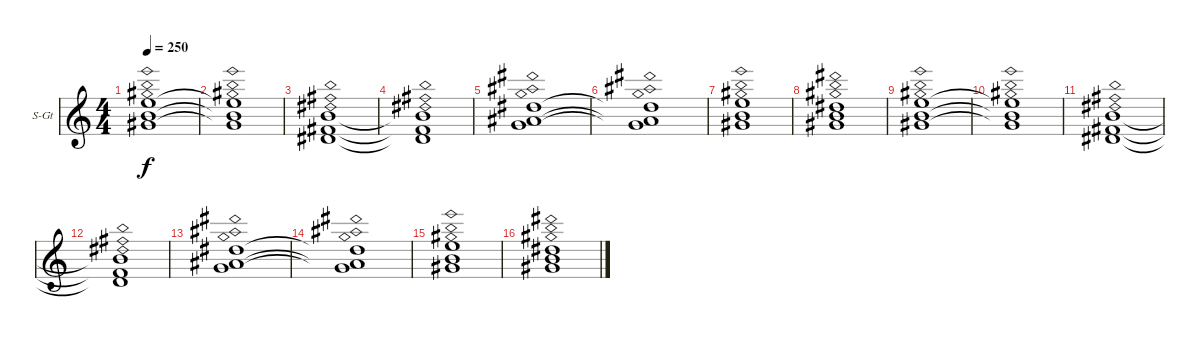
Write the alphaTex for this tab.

\bracketExtendMode groupsimilarinstruments
\firstSystemTrackNameOrientation horizontal
\otherSystemsTrackNameOrientation horizontal
\track ("Billentyûs (Mats Olausson)" "S-Gt") {instrument lead1square}
\staff {score}
\tuning (E4 B3 G3 D3 A2 E2)
\displaytranspose 12
\ts (4 4)
\tempo 250
\clef g2
\ks c
(0.1{ph 12} 0.2{ph 12} 1.3{ph 12}).1{dy f} |
(0.1{ph 12 t} 0.2{ph 12 t} 1.3{ph 12 t}).1 |
(4.3{ph 12} 4.4{ph 12} 6.5{ph 12}).1 |
(4.3{ph 12 t} 4.4{ph 12 t} 6.5{ph 12 t}).1 |
(4.2{ph 12} 3.3{ph 12} 5.4{ph 12}).1 |
(4.2{ph 12 t} 3.3{ph 12 t} 5.4{ph 12 t}).1 |
(0.1{ph 12} 0.2{ph 12} 1.3{ph 12}).1 |
(4.2{ph 12} 4.3{ph 12} 6.4{ph 12}).1 |
(0.1{ph 12} 0.2{ph 12} 1.3{ph 12}).1 |
(0.1{ph 12 t} 0.2{ph 12 t} 1.3{ph 12 t}).1 |
(4.3{ph 12} 4.4{ph 12} 6.5{ph 12}).1 |
(4.3{ph 12 t} 4.4{ph 12 t} 6.5{ph 12 t}).1 |
(4.2{ph 12} 3.3{ph 12} 5.4{ph 12}).1 |
(4.2{ph 12 t} 3.3{ph 12 t} 5.4{ph 12 t}).1 |
(0.1{ph 12} 0.2{ph 12} 1.3{ph 12}).1 |
(4.2{ph 12} 4.3{ph 12} 6.4{ph 12}).1
